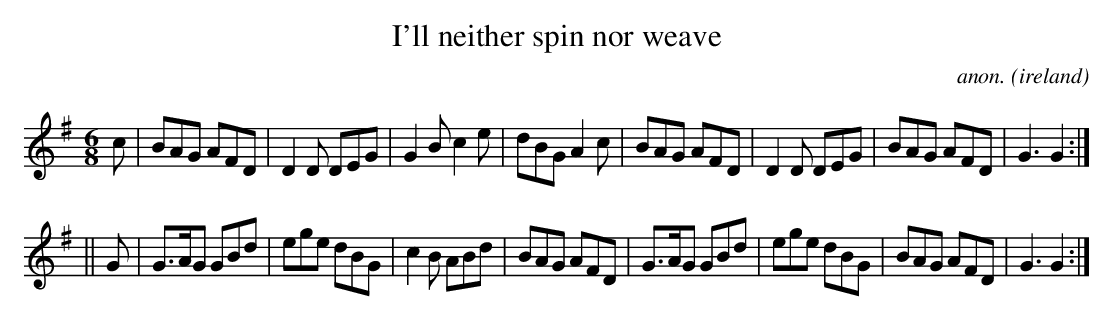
X:1
T:I'll neither spin nor weave
O:ireland
C:anon.
M:6/8
L:1/8
K:G
c|BAG AFD|D2D DEG|G2B c2e|dBG A2c|BAG AFD|D2D DEG|BAG AFD|G3 G2:|
||G|G>AG GBd|ege dBG|c2B ABd|BAG AFD|G>AG GBd|ege dBG|BAG AFD|G3 G2:|
